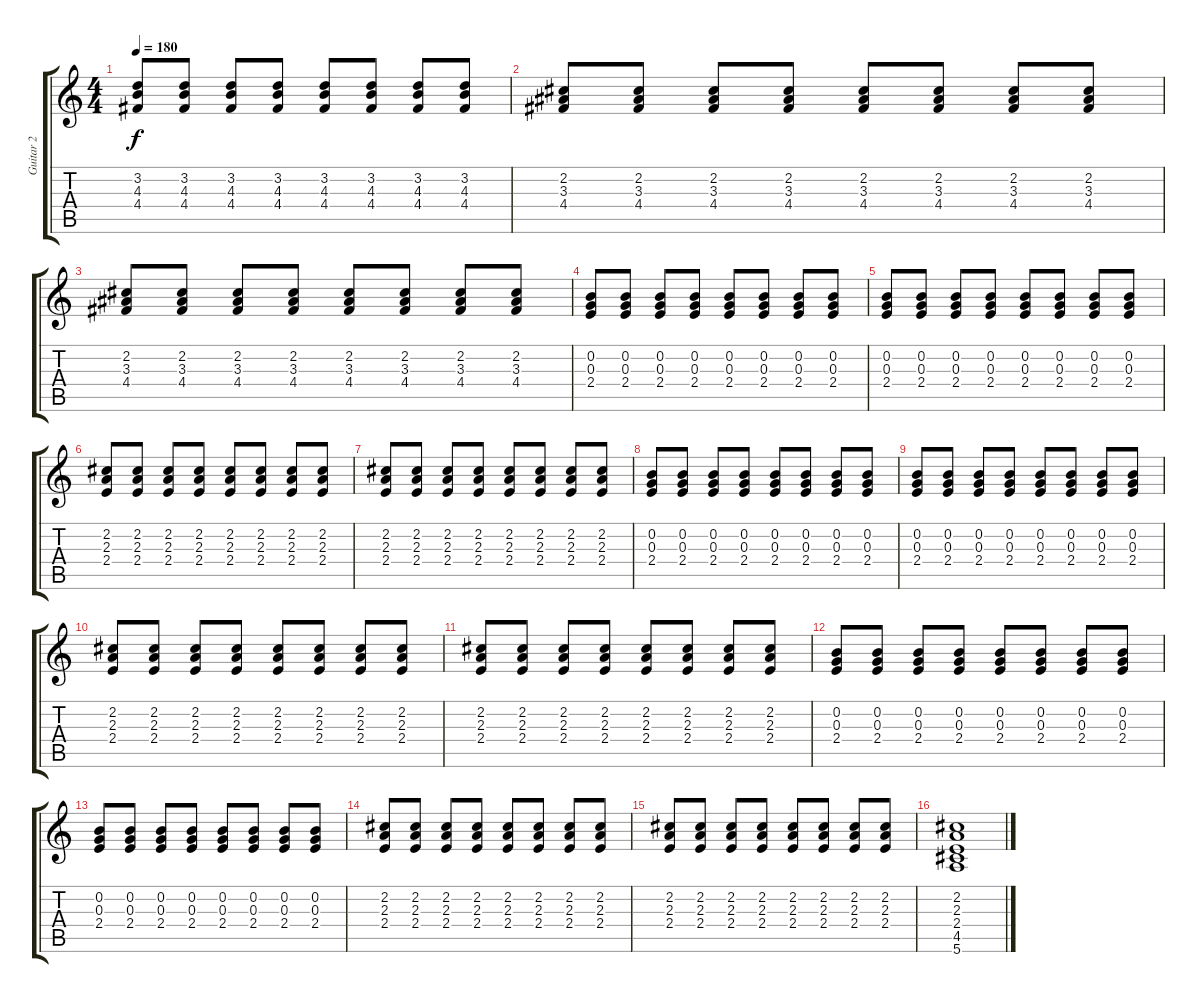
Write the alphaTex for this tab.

\track ("Guitar 2" "Guitar 2") {instrument distortionguitar}
\staff {score tabs}
\tuning (E4 B3 G3 D3 A2 E2) {hide}
\ts (4 4)
\tempo 180
\clef g2
\ks c
(3.2 4.3 4.4).8{dy f} (3.2 4.3 4.4).8 (3.2 4.3 4.4).8 (3.2 4.3 4.4).8 (3.2 4.3 4.4).8 (3.2 4.3 4.4).8 (3.2 4.3 4.4).8 (3.2 4.3 4.4).8 |
(2.2 3.3 4.4).8 (2.2 3.3 4.4).8 (2.2 3.3 4.4).8 (2.2 3.3 4.4).8 (2.2 3.3 4.4).8 (2.2 3.3 4.4).8 (2.2 3.3 4.4).8 (2.2 3.3 4.4).8 |
(2.2 3.3 4.4).8 (2.2 3.3 4.4).8 (2.2 3.3 4.4).8 (2.2 3.3 4.4).8 (2.2 3.3 4.4).8 (2.2 3.3 4.4).8 (2.2 3.3 4.4).8 (2.2 3.3 4.4).8 |
(0.2 0.3 2.4).8 (0.2 0.3 2.4).8 (0.2 0.3 2.4).8 (0.2 0.3 2.4).8 (0.2 0.3 2.4).8 (0.2 0.3 2.4).8 (0.2 0.3 2.4).8 (0.2 0.3 2.4).8 |
(0.2 0.3 2.4).8 (0.2 0.3 2.4).8 (0.2 0.3 2.4).8 (0.2 0.3 2.4).8 (0.2 0.3 2.4).8 (0.2 0.3 2.4).8 (0.2 0.3 2.4).8 (0.2 0.3 2.4).8 |
(2.2 2.3 2.4).8 (2.2 2.3 2.4).8 (2.2 2.3 2.4).8 (2.2 2.3 2.4).8 (2.2 2.3 2.4).8 (2.2 2.3 2.4).8 (2.2 2.3 2.4).8 (2.2 2.3 2.4).8 |
(2.2 2.3 2.4).8 (2.2 2.3 2.4).8 (2.2 2.3 2.4).8 (2.2 2.3 2.4).8 (2.2 2.3 2.4).8 (2.2 2.3 2.4).8 (2.2 2.3 2.4).8 (2.2 2.3 2.4).8 |
(0.2 0.3 2.4).8 (0.2 0.3 2.4).8 (0.2 0.3 2.4).8 (0.2 0.3 2.4).8 (0.2 0.3 2.4).8 (0.2 0.3 2.4).8 (0.2 0.3 2.4).8 (0.2 0.3 2.4).8 |
(0.2 0.3 2.4).8 (0.2 0.3 2.4).8 (0.2 0.3 2.4).8 (0.2 0.3 2.4).8 (0.2 0.3 2.4).8 (0.2 0.3 2.4).8 (0.2 0.3 2.4).8 (0.2 0.3 2.4).8 |
(2.2 2.3 2.4).8 (2.2 2.3 2.4).8 (2.2 2.3 2.4).8 (2.2 2.3 2.4).8 (2.2 2.3 2.4).8 (2.2 2.3 2.4).8 (2.2 2.3 2.4).8 (2.2 2.3 2.4).8 |
(2.2 2.3 2.4).8 (2.2 2.3 2.4).8 (2.2 2.3 2.4).8 (2.2 2.3 2.4).8 (2.2 2.3 2.4).8 (2.2 2.3 2.4).8 (2.2 2.3 2.4).8 (2.2 2.3 2.4).8 |
(0.2 0.3 2.4).8 (0.2 0.3 2.4).8 (0.2 0.3 2.4).8 (0.2 0.3 2.4).8 (0.2 0.3 2.4).8 (0.2 0.3 2.4).8 (0.2 0.3 2.4).8 (0.2 0.3 2.4).8 |
(0.2 0.3 2.4).8 (0.2 0.3 2.4).8 (0.2 0.3 2.4).8 (0.2 0.3 2.4).8 (0.2 0.3 2.4).8 (0.2 0.3 2.4).8 (0.2 0.3 2.4).8 (0.2 0.3 2.4).8 |
(2.2 2.3 2.4).8 (2.2 2.3 2.4).8 (2.2 2.3 2.4).8 (2.2 2.3 2.4).8 (2.2 2.3 2.4).8 (2.2 2.3 2.4).8 (2.2 2.3 2.4).8 (2.2 2.3 2.4).8 |
(2.2 2.3 2.4).8 (2.2 2.3 2.4).8 (2.2 2.3 2.4).8 (2.2 2.3 2.4).8 (2.2 2.3 2.4).8 (2.2 2.3 2.4).8 (2.2 2.3 2.4).8 (2.2 2.3 2.4).8 |
(2.2 2.3 2.4 4.5 5.6).1
